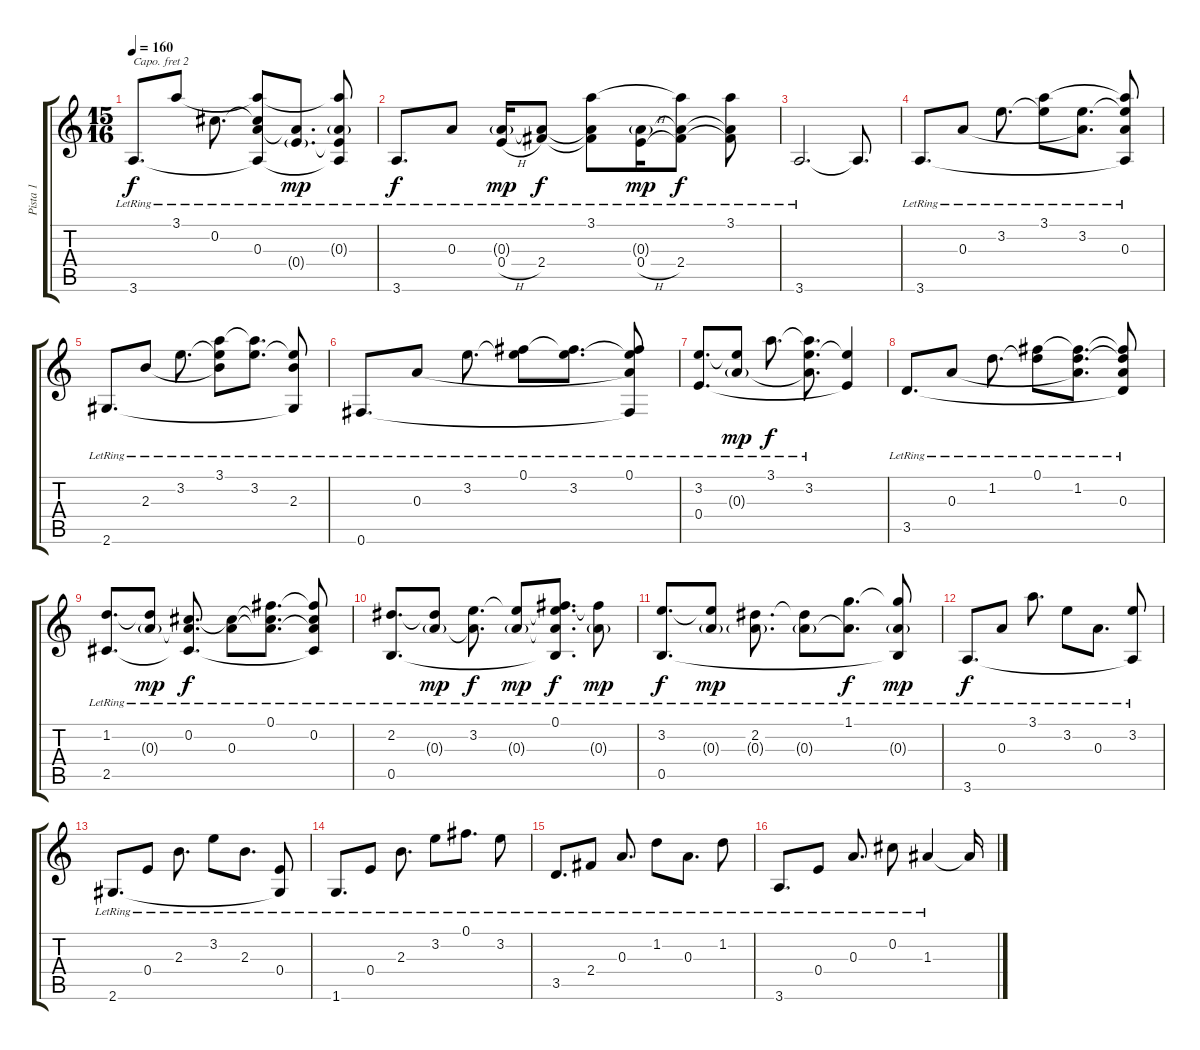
\track ("Pista 1" "Pista 1") {instrument acousticguitarsteel}
\staff {score tabs}
\capo 2
\tuning (E4 B3 G3 D3 A2 E2) {hide}
\ts (15 16)
\tempo 160
\clef g2
\ks c
3.6{lr}.8{d dy f} 3.1{lr}.8 0.2{lr}.8{d} (3.1{t} 0.2{t} 0.3{lr} 3.6{t}).8 (0.3{t} 0.4{g lr}).8{d dy mp} (3.1{t} 0.3{g lr} 0.4{t} 3.6{t}).8 |
3.6{lr}.8{d dy f} 0.3{lr}.8 (0.3{g lr} 0.4{h lr}).16{dy mp} (0.3{t} 2.4{lr}).8{dy f} (3.1{lr} 0.3{t} 2.4{t}).8 (0.3{g lr} 0.4{h lr}).16{dy mp} (3.1{t} 0.3{t} 2.4{lr}).8{dy f} (3.1{lr} 0.3{t} 2.4{t}).8 |
3.6{lr}.2{d} 3.6{t}.8{d} |
3.6{lr}.8{d} 0.3{lr}.8 3.2{lr}.8{d} (3.1{lr} 3.2{t}).8 (3.2{lr} 0.3{t}).8{d} (3.1{t} 3.2{t} 0.3{lr} 3.6{t}).8 |
2.6{lr}.8{d} 2.3{lr}.8 3.2{lr}.8{d} (3.1{lr} 3.2{t} 2.3{t}).8 (3.1{t} 3.2{lr}).8{d} (3.2{t} 2.3{lr} 2.6{t}).8 |
0.6{lr}.8{d} 0.3{lr}.8 3.2{lr}.8{d} (0.1{lr} 3.2{t}).8 (0.1{t} 3.2{lr}).8{d} (0.1{lr} 3.2{t} 0.3{t} 0.6{t}).8 |
(3.2{lr} 0.4).8{d} (3.2{t} 0.3{g lr}).8{dy mp} 3.1{lr}.8{d dy f} (3.1{t} 3.2{lr} 0.3{t}).8{d} (3.2{t} 0.4{t}).4 |
3.5{lr}.8{d} 0.3{lr}.8 1.2{lr}.8{d} (0.1{lr} 1.2{t}).8 (0.1{t} 1.2{lr} 0.3{t}).8{d} (0.1{t} 1.2{t} 0.3{lr} 3.5{t}).8 |
(1.2{lr} 2.5{lr}).8{d} (1.2{t} 0.3{g lr}).8{dy mp} (0.2{lr} 0.3{t} 2.5{t}).8{d dy f} (0.2{t} 0.3{lr}).8 (0.1{lr} 0.2{t} 0.3{t}).8{d} (0.1{t} 0.2{lr} 0.3{t} 2.5{t}).8 |
(2.2{lr} 0.5{lr}).8{d} (2.2{t} 0.3{g lr}).8{dy mp} (3.2{lr} 0.3{t}).8{d dy f} (3.2{t} 0.3{g lr}).8{dy mp} (0.1{lr} 3.2{t} 0.3{t} 0.5{t}).8{d dy f} (0.1{t} 0.3{g lr}).8{dy mp} |
(3.2{lr} 0.5{lr}).8{d dy f} (3.2{t} 0.3{g lr}).8{dy mp} (2.2{lr} 0.3{g lr}).8{d} (2.2{t} 0.3{g lr}).8 (1.1{lr} 0.3{t}).8{d dy f} (1.1{t} 0.3{g lr} 0.5{t}).8{dy mp} |
3.6{lr}.8{d dy f} 0.3{lr}.8 3.1{lr}.8{d} 3.2{lr}.8 0.3{lr}.8{d} (3.2{lr} 3.6{t}).8 |
2.6{lr}.8{d} 0.4{lr}.8 2.3{lr}.8{d} 3.2{lr}.8 2.3{lr}.8{d} (0.4{lr} 2.6{t}).8 |
1.6{lr}.8{d volume 0} 0.4{lr}.8 2.3{lr}.8{d} 3.2{lr}.8 0.1{lr}.8{d} 3.2{lr}.8 |
3.5{lr}.8{d} 2.4{lr}.8 0.3{lr}.8{d} 1.2{lr}.8 0.3{lr}.8{d} 1.2{lr}.8 |
3.6{lr}.8{d} 0.4{lr}.8 0.3{lr}.8{d} 0.2{lr}.8 1.3{lr}.4 1.3{t}.16
